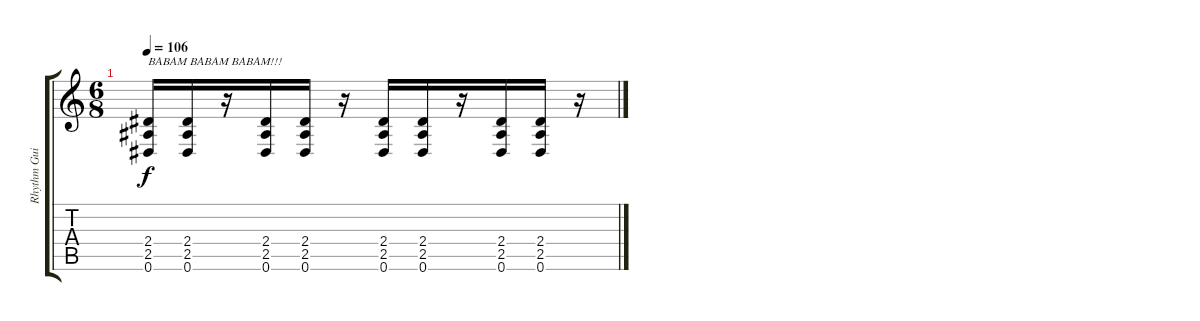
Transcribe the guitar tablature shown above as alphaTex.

\track ("Rhythm Guitar" "Rhythm Gui") {instrument distortionguitar}
\staff {score tabs}
\tuning (Eb4 Bb3 Gb3 Db3 Ab2 Eb2) {hide}
\ts (6 8)
\tempo 106
\clef g2
\ks c
(2.4 2.5 0.6).16{txt "BABAM BABAM BABAM!!!" dy f} (2.4 2.5 0.6).16 r.16 (2.4 2.5 0.6).16 (2.4 2.5 0.6).16 r.16 (2.4 2.5 0.6).16 (2.4 2.5 0.6).16 r.16 (2.4 2.5 0.6).16 (2.4 2.5 0.6).16 r.16
